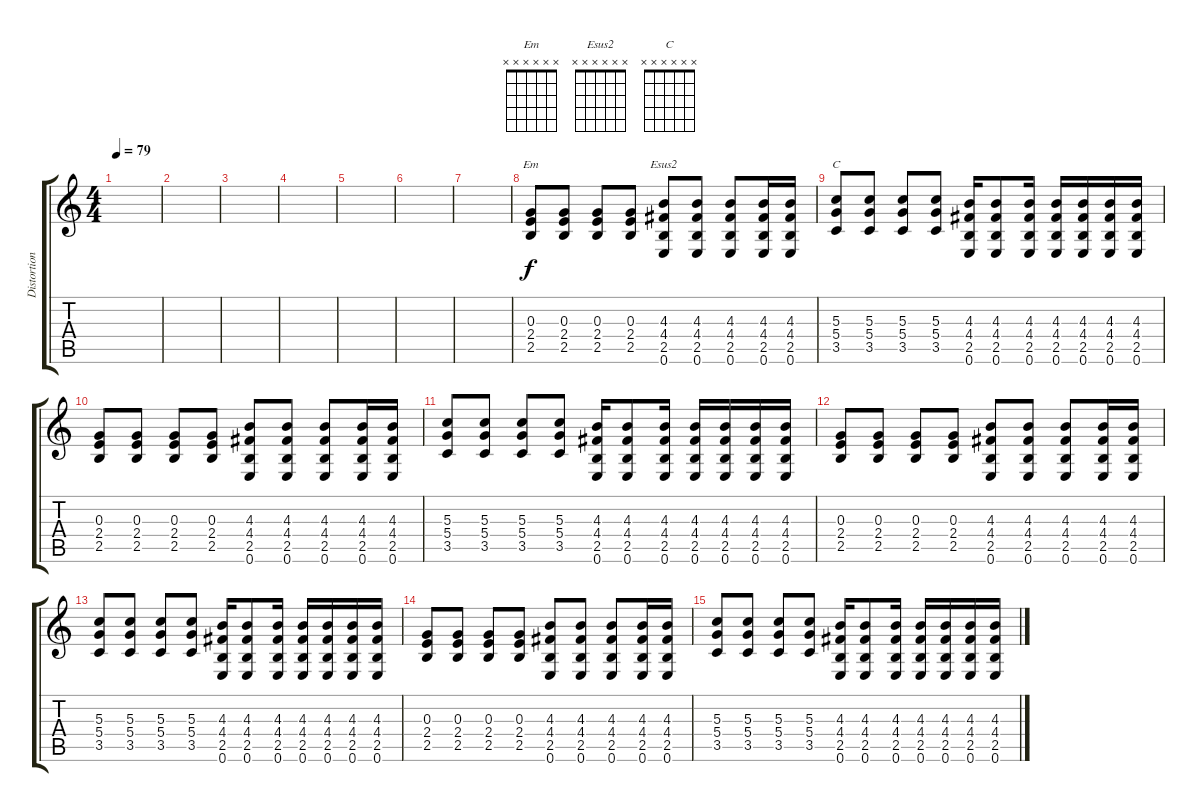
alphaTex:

\track ("Distortion" "Distortion") {instrument distortionguitar}
\staff {score tabs}
\tuning (E4 B3 G3 D3 A2 E2) {hide}
\chord ("Em" x x x x x x) {firstfret 0}
\chord ("Esus2" x x x x x x) {firstfret 0}
\chord ("C" x x x x x x) {firstfret 0}
\ts (4 4)
\tempo 79
\clef g2
\ks c
|
|
|
|
|
|
|
(0.3 2.4 2.5).8{ch "Em"} (0.3 2.4 2.5).8 (0.3 2.4 2.5).8 (0.3 2.4 2.5).8 (4.3 4.4 2.5 0.6).8{ch "Esus2"} (4.3 4.4 2.5 0.6).8 (4.3 4.4 2.5 0.6).8 (4.3 4.4 2.5 0.6).16 (4.3 4.4 2.5 0.6).16 |
(5.3 5.4 3.5).8{ch "C"} (5.3 5.4 3.5).8 (5.3 5.4 3.5).8 (5.3 5.4 3.5).8 (4.3 4.4 2.5 0.6).16 (4.3 4.4 2.5 0.6).8 (4.3 4.4 2.5 0.6).16 (4.3 4.4 2.5 0.6).16 (4.3 4.4 2.5 0.6).16 (4.3 4.4 2.5 0.6).16 (4.3 4.4 2.5 0.6).16 |
(0.3 2.4 2.5).8 (0.3 2.4 2.5).8 (0.3 2.4 2.5).8 (0.3 2.4 2.5).8 (4.3 4.4 2.5 0.6).8 (4.3 4.4 2.5 0.6).8 (4.3 4.4 2.5 0.6).8 (4.3 4.4 2.5 0.6).16 (4.3 4.4 2.5 0.6).16 |
(5.3 5.4 3.5).8 (5.3 5.4 3.5).8 (5.3 5.4 3.5).8 (5.3 5.4 3.5).8 (4.3 4.4 2.5 0.6).16 (4.3 4.4 2.5 0.6).8 (4.3 4.4 2.5 0.6).16 (4.3 4.4 2.5 0.6).16 (4.3 4.4 2.5 0.6).16 (4.3 4.4 2.5 0.6).16 (4.3 4.4 2.5 0.6).16 |
(0.3 2.4 2.5).8 (0.3 2.4 2.5).8 (0.3 2.4 2.5).8 (0.3 2.4 2.5).8 (4.3 4.4 2.5 0.6).8 (4.3 4.4 2.5 0.6).8 (4.3 4.4 2.5 0.6).8 (4.3 4.4 2.5 0.6).16 (4.3 4.4 2.5 0.6).16 |
(5.3 5.4 3.5).8 (5.3 5.4 3.5).8 (5.3 5.4 3.5).8 (5.3 5.4 3.5).8 (4.3 4.4 2.5 0.6).16 (4.3 4.4 2.5 0.6).8 (4.3 4.4 2.5 0.6).16 (4.3 4.4 2.5 0.6).16 (4.3 4.4 2.5 0.6).16 (4.3 4.4 2.5 0.6).16 (4.3 4.4 2.5 0.6).16 |
(0.3 2.4 2.5).8 (0.3 2.4 2.5).8 (0.3 2.4 2.5).8 (0.3 2.4 2.5).8 (4.3 4.4 2.5 0.6).8 (4.3 4.4 2.5 0.6).8 (4.3 4.4 2.5 0.6).8 (4.3 4.4 2.5 0.6).16 (4.3 4.4 2.5 0.6).16 |
(5.3 5.4 3.5).8 (5.3 5.4 3.5).8 (5.3 5.4 3.5).8 (5.3 5.4 3.5).8 (4.3 4.4 2.5 0.6).16 (4.3 4.4 2.5 0.6).8 (4.3 4.4 2.5 0.6).16 (4.3 4.4 2.5 0.6).16 (4.3 4.4 2.5 0.6).16 (4.3 4.4 2.5 0.6).16 (4.3 4.4 2.5 0.6).16
